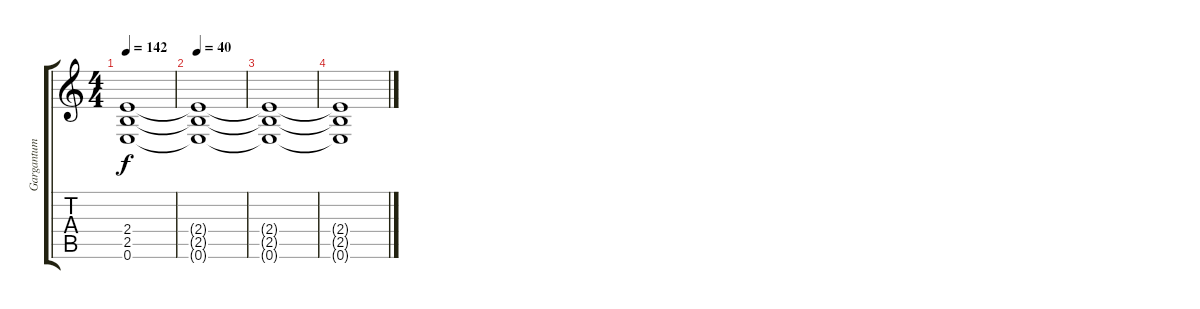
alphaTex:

\track ("Gargantum" "Gargantum") {instrument overdrivenguitar}
\staff {score tabs}
\tuning (E4 B3 G3 D3 A2 E2) {hide}
\ts (4 4)
\tempo 142
\clef g2
\ks c
(2.4 2.5 0.6).1{dy f volume 0} |
\tempo 40
(2.4{t} 2.5{t} 0.6{t}).1 |
(2.4{t} 2.5{t} 0.6{t}).1 |
(2.4{t} 2.5{t} 0.6{t}).1
